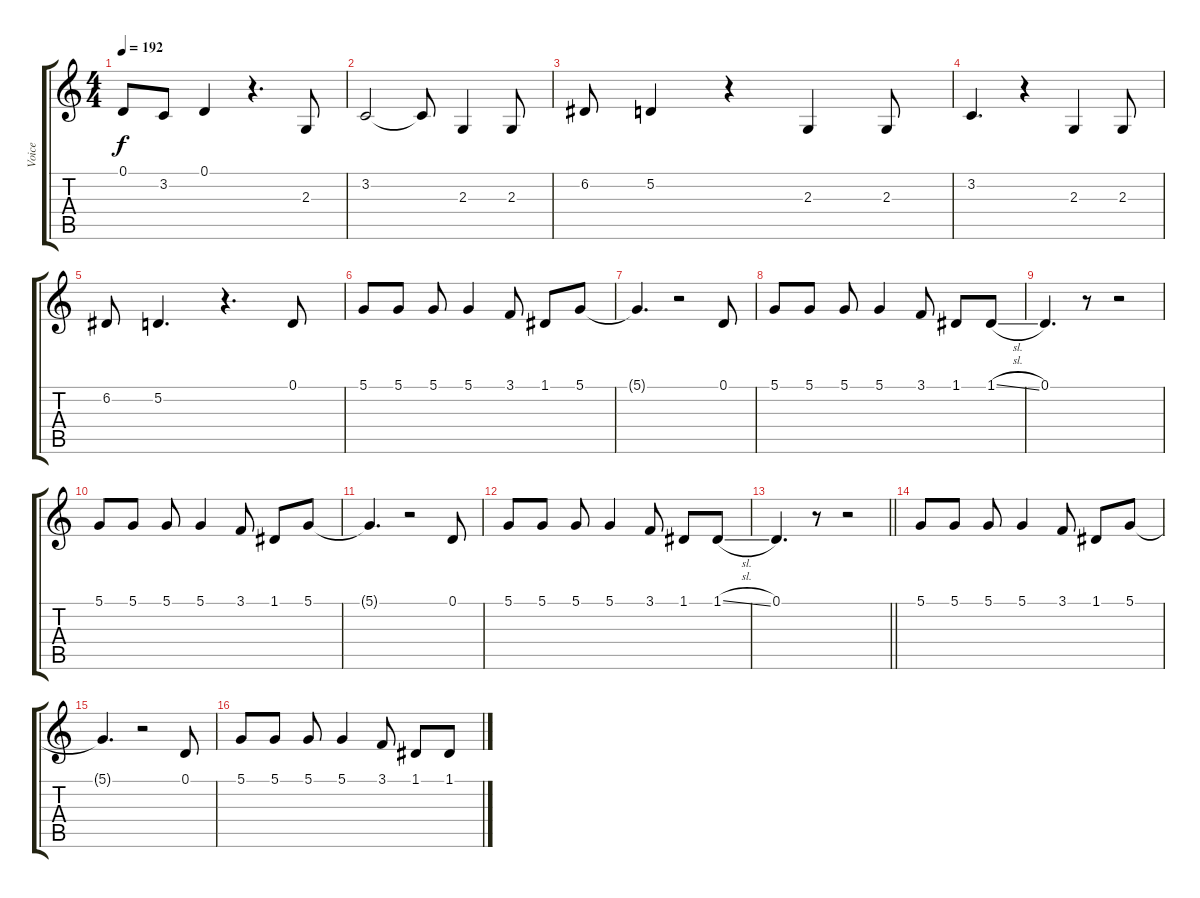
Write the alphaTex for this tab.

\track ("Voice" "Voice") {instrument oboe}
\staff {score tabs}
\tuning (D4 A3 F3 C3 G2 C2) {hide}
\ts (4 4)
\tempo 192
\clef g2
\ks c
0.1{t}.8{dy f} 3.2.8 0.1.4 r.4{d} 2.3.8 |
3.2.2 3.2{t}.8 2.3.4 2.3.8 |
6.2.8 5.2.4 r.4 2.3.4 2.3.8 |
3.2.4{d} r.4 2.3.4 2.3.8 |
6.2.8 5.2.4{d} r.4{d} 0.1.8 |
5.1.8 5.1.8 5.1.8 5.1.4 3.1.8 1.1.8 5.1.8 |
5.1{t}.4{d} r.2 0.1.8 |
5.1.8 5.1.8 5.1.8 5.1.4 3.1.8 1.1.8 1.1{sl}.8 |
0.1.4{d} r.8 r.2 |
5.1.8 5.1.8 5.1.8 5.1.4 3.1.8 1.1.8 5.1.8 |
5.1{t}.4{d} r.2 0.1.8 |
5.1.8 5.1.8 5.1.8 5.1.4 3.1.8 1.1.8 1.1{sl}.8 |
\barLineRight lightlight
0.1.4{d} r.8 r.2 |
\section ("" "")
5.1.8 5.1.8 5.1.8 5.1.4 3.1.8 1.1.8 5.1.8 |
5.1{t}.4{d} r.2 0.1.8 |
5.1.8 5.1.8 5.1.8 5.1.4 3.1.8 1.1.8 1.1{sl}.8
